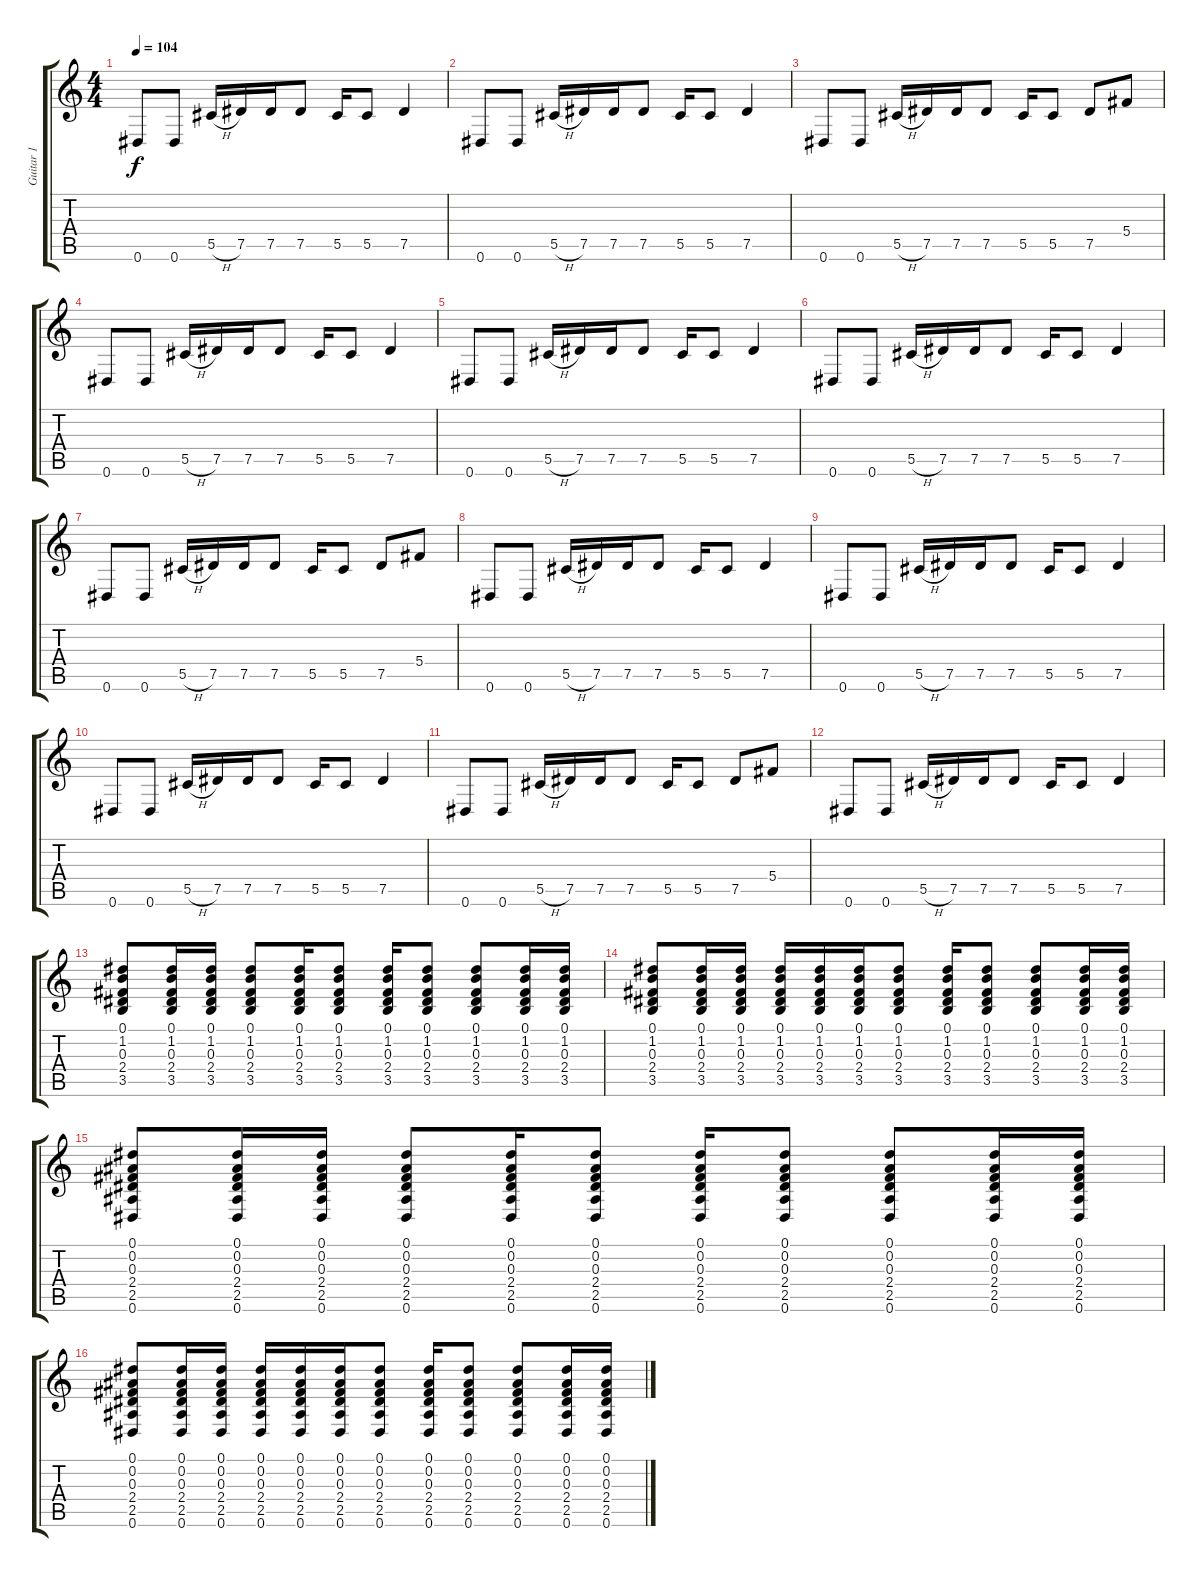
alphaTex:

\track ("Guitar 1" "Guitar 1") {instrument acousticguitarsteel}
\staff {score tabs}
\tuning (Eb4 Bb3 Gb3 Db3 Ab2 Eb2) {hide}
\ts (4 4)
\tempo 104
\clef g2
\ks c
0.6.8{dy f} 0.6.8 5.5{h}.16 7.5.16 7.5.16 7.5.8 5.5.16 5.5.8 7.5.4 |
0.6.8 0.6.8 5.5{h}.16 7.5.16 7.5.16 7.5.8 5.5.16 5.5.8 7.5.4 |
0.6.8 0.6.8 5.5{h}.16 7.5.16 7.5.16 7.5.8 5.5.16 5.5.8 7.5.8 5.4.8 |
0.6.8 0.6.8 5.5{h}.16 7.5.16 7.5.16 7.5.8 5.5.16 5.5.8 7.5.4 |
0.6.8 0.6.8 5.5{h}.16 7.5.16 7.5.16 7.5.8 5.5.16 5.5.8 7.5.4 |
0.6.8 0.6.8 5.5{h}.16 7.5.16 7.5.16 7.5.8 5.5.16 5.5.8 7.5.4 |
0.6.8 0.6.8 5.5{h}.16 7.5.16 7.5.16 7.5.8 5.5.16 5.5.8 7.5.8 5.4.8 |
0.6.8 0.6.8 5.5{h}.16 7.5.16 7.5.16 7.5.8 5.5.16 5.5.8 7.5.4 |
0.6.8 0.6.8 5.5{h}.16 7.5.16 7.5.16 7.5.8 5.5.16 5.5.8 7.5.4 |
0.6.8 0.6.8 5.5{h}.16 7.5.16 7.5.16 7.5.8 5.5.16 5.5.8 7.5.4 |
0.6.8 0.6.8 5.5{h}.16 7.5.16 7.5.16 7.5.8 5.5.16 5.5.8 7.5.8 5.4.8 |
0.6.8 0.6.8 5.5{h}.16 7.5.16 7.5.16 7.5.8 5.5.16 5.5.8 7.5.4 |
(0.1 1.2 0.3 2.4 3.5).8{volume 6} (0.1 1.2 0.3 2.4 3.5).16 (0.1 1.2 0.3 2.4 3.5).16 (0.1 1.2 0.3 2.4 3.5).8 (0.1 1.2 0.3 2.4 3.5).16 (0.1 1.2 0.3 2.4 3.5).8 (0.1 1.2 0.3 2.4 3.5).16 (0.1 1.2 0.3 2.4 3.5).8 (0.1 1.2 0.3 2.4 3.5).8 (0.1 1.2 0.3 2.4 3.5).16 (0.1 1.2 0.3 2.4 3.5).16 |
(0.1 1.2 0.3 2.4 3.5).8{volume 6} (0.1 1.2 0.3 2.4 3.5).16 (0.1 1.2 0.3 2.4 3.5).16 (0.1 1.2 0.3 2.4 3.5).16 (0.1 1.2 0.3 2.4 3.5).16 (0.1 1.2 0.3 2.4 3.5).16 (0.1 1.2 0.3 2.4 3.5).8 (0.1 1.2 0.3 2.4 3.5).16 (0.1 1.2 0.3 2.4 3.5).8 (0.1 1.2 0.3 2.4 3.5).8 (0.1 1.2 0.3 2.4 3.5).16 (0.1 1.2 0.3 2.4 3.5).16 |
(0.1 0.2 0.3 2.4 2.5 0.6).8{volume 6} (0.1 0.2 0.3 2.4 2.5 0.6).16 (0.1 0.2 0.3 2.4 2.5 0.6).16 (0.1 0.2 0.3 2.4 2.5 0.6).8 (0.1 0.2 0.3 2.4 2.5 0.6).16 (0.1 0.2 0.3 2.4 2.5 0.6).8 (0.1 0.2 0.3 2.4 2.5 0.6).16 (0.1 0.2 0.3 2.4 2.5 0.6).8 (0.1 0.2 0.3 2.4 2.5 0.6).8 (0.1 0.2 0.3 2.4 2.5 0.6).16 (0.1 0.2 0.3 2.4 2.5 0.6).16 |
(0.1 0.2 0.3 2.4 2.5 0.6).8{volume 6} (0.1 0.2 0.3 2.4 2.5 0.6).16 (0.1 0.2 0.3 2.4 2.5 0.6).16 (0.1 0.2 0.3 2.4 2.5 0.6).16 (0.1 0.2 0.3 2.4 2.5 0.6).16 (0.1 0.2 0.3 2.4 2.5 0.6).16 (0.1 0.2 0.3 2.4 2.5 0.6).8 (0.1 0.2 0.3 2.4 2.5 0.6).16 (0.1 0.2 0.3 2.4 2.5 0.6).8 (0.1 0.2 0.3 2.4 2.5 0.6).8 (0.1 0.2 0.3 2.4 2.5 0.6).16 (0.1 0.2 0.3 2.4 2.5 0.6).16
